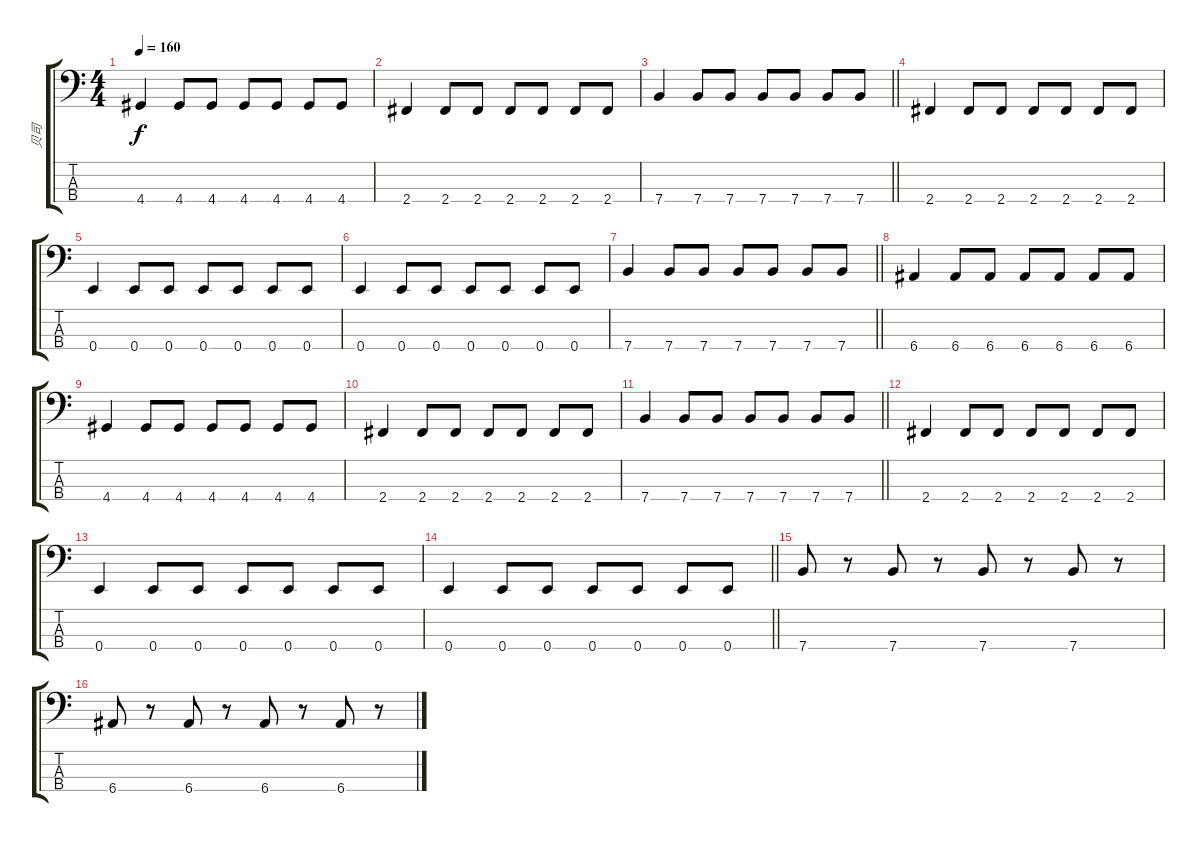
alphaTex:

\track ("贝司" "贝司") {instrument electricbassfinger}
\staff {score tabs}
\tuning (G2 D2 A1 E1) {hide}
\ts (4 4)
\tempo 160
\clef f4
\ks c
4.4.4{dy f} 4.4.8 4.4.8 4.4.8 4.4.8 4.4.8 4.4.8 |
2.4.4 2.4.8 2.4.8 2.4.8 2.4.8 2.4.8 2.4.8 |
\barLineRight lightlight
7.4.4 7.4.8 7.4.8 7.4.8 7.4.8 7.4.8 7.4.8 |
2.4.4 2.4.8 2.4.8 2.4.8 2.4.8 2.4.8 2.4.8 |
0.4.4 0.4.8 0.4.8 0.4.8 0.4.8 0.4.8 0.4.8 |
0.4.4 0.4.8 0.4.8 0.4.8 0.4.8 0.4.8 0.4.8 |
\barLineRight lightlight
7.4.4 7.4.8 7.4.8 7.4.8 7.4.8 7.4.8 7.4.8 |
6.4.4 6.4.8 6.4.8 6.4.8 6.4.8 6.4.8 6.4.8 |
4.4.4 4.4.8 4.4.8 4.4.8 4.4.8 4.4.8 4.4.8 |
2.4.4 2.4.8 2.4.8 2.4.8 2.4.8 2.4.8 2.4.8 |
\barLineRight lightlight
7.4.4 7.4.8 7.4.8 7.4.8 7.4.8 7.4.8 7.4.8 |
2.4.4 2.4.8 2.4.8 2.4.8 2.4.8 2.4.8 2.4.8 |
0.4.4 0.4.8 0.4.8 0.4.8 0.4.8 0.4.8 0.4.8 |
\barLineRight lightlight
0.4.4 0.4.8 0.4.8 0.4.8 0.4.8 0.4.8 0.4.8 |
\section ("" "")
7.4.8 r.8 7.4.8 r.8 7.4.8 r.8 7.4.8 r.8 |
6.4.8 r.8 6.4.8 r.8 6.4.8 r.8 6.4.8 r.8
